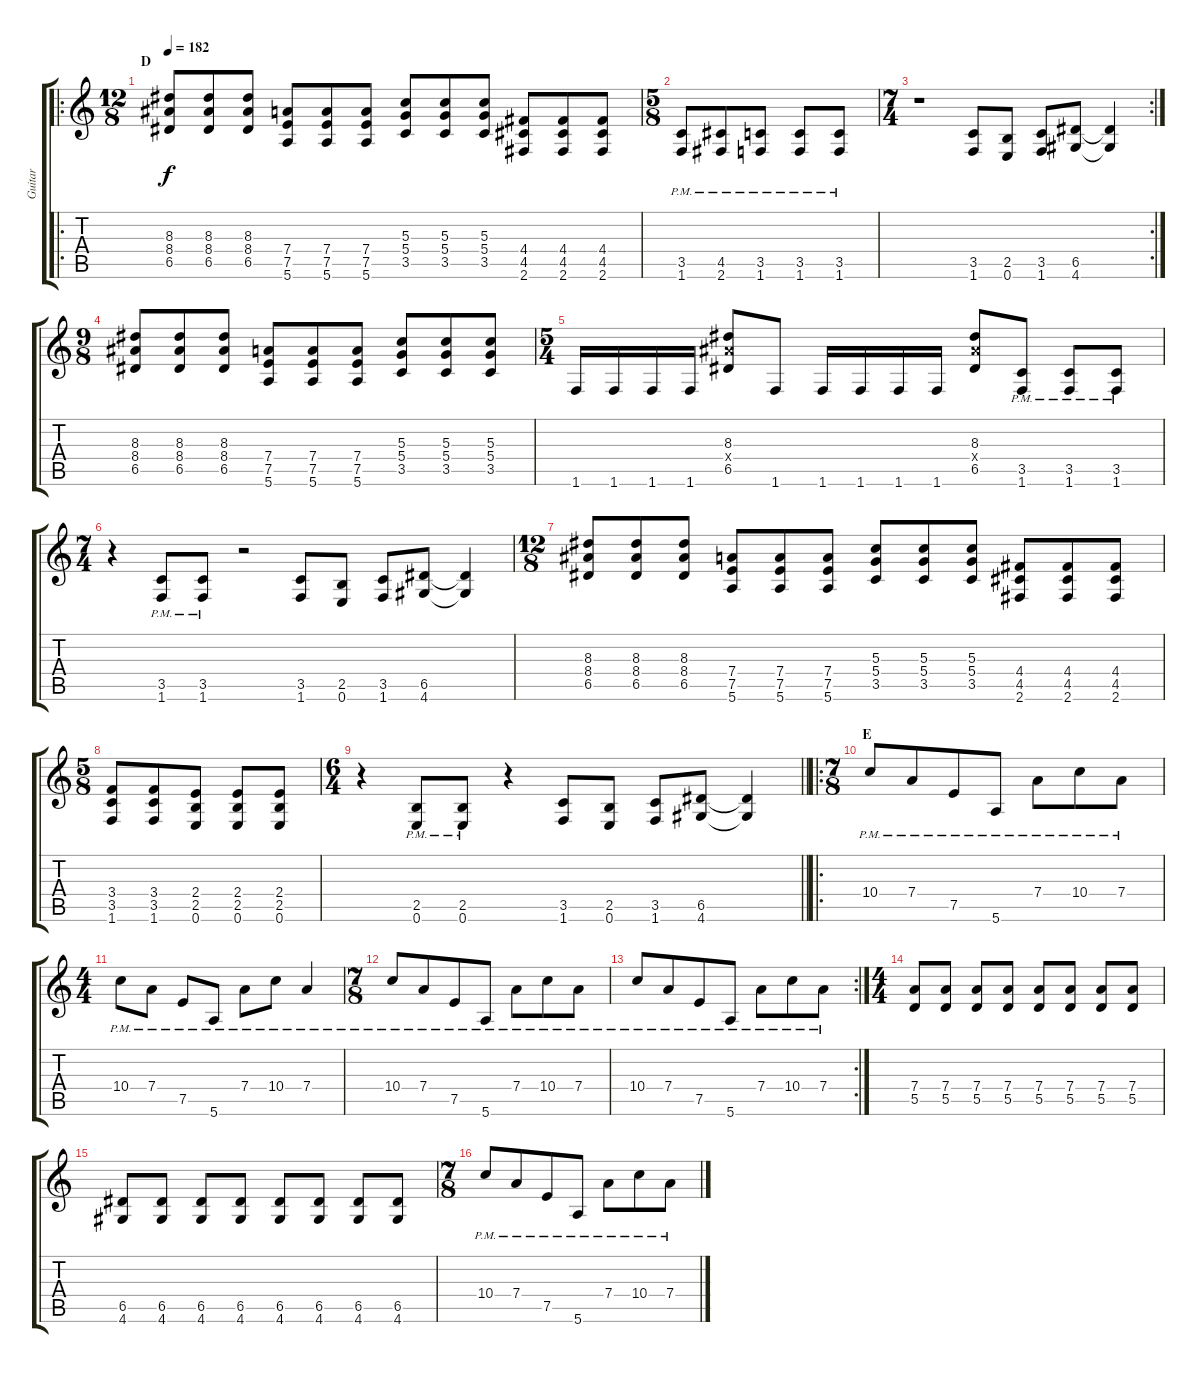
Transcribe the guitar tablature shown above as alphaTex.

\track ("Guitar" "Guitar") {instrument distortionguitar}
\staff {score tabs}
\tuning (E4 B3 G3 D3 A2 E2) {hide}
\ro
\ts (12 8)
\section ("" "D")
\tempo 182
\clef g2
\ks c
(8.3 8.4 6.5).8{dy f} (8.3 8.4 6.5).8 (8.3 8.4 6.5).8 (7.4 7.5 5.6).8 (7.4 7.5 5.6).8 (7.4 7.5 5.6).8 (5.3 5.4 3.5).8 (5.3 5.4 3.5).8 (5.3 5.4 3.5).8 (4.4 4.5 2.6).8 (4.4 4.5 2.6).8 (4.4 4.5 2.6).8 |
\ts (5 8)
(3.5{pm} 1.6{pm}).8 (4.5{pm} 2.6{pm}).8 (3.5{pm} 1.6{pm}).8 (3.5{pm} 1.6{pm}).8 (3.5{pm} 1.6{pm}).8 |
\rc 2
\ts (7 4)
r.1 (3.5 1.6).8 (2.5 0.6).8 (3.5 1.6).8 (6.5 4.6).8 (6.5{t} 4.6{t}).4 |
\ts (9 8)
(8.3 8.4 6.5).8 (8.3 8.4 6.5).8 (8.3 8.4 6.5).8 (7.4 7.5 5.6).8 (7.4 7.5 5.6).8 (7.4 7.5 5.6).8 (5.3 5.4 3.5).8 (5.3 5.4 3.5).8 (5.3 5.4 3.5).8 |
\ts (5 4)
1.6.16 1.6.16 1.6.16 1.6.16 (8.3 8.4{x} 6.5).8 1.6.8 1.6.16 1.6.16 1.6.16 1.6.16 (8.3 8.4{x} 6.5).8 (3.5{pm} 1.6{pm}).8 (3.5{pm} 1.6{pm}).8 (3.5{pm} 1.6{pm}).8 |
\ts (7 4)
r.4 (3.5{pm} 1.6{pm}).8 (3.5{pm} 1.6{pm}).8 r.2 (3.5 1.6).8 (2.5 0.6).8 (3.5 1.6).8 (6.5 4.6).8 (6.5{t} 4.6{t}).4 |
\ts (12 8)
(8.3 8.4 6.5).8 (8.3 8.4 6.5).8 (8.3 8.4 6.5).8 (7.4 7.5 5.6).8 (7.4 7.5 5.6).8 (7.4 7.5 5.6).8 (5.3 5.4 3.5).8 (5.3 5.4 3.5).8 (5.3 5.4 3.5).8 (4.4 4.5 2.6).8 (4.4 4.5 2.6).8 (4.4 4.5 2.6).8 |
\ts (5 8)
(3.4 3.5 1.6).8 (3.4 3.5 1.6).8 (2.4 2.5 0.6).8 (2.4 2.5 0.6).8 (2.4 2.5 0.6).8 |
\ts (6 4)
\barLineRight lightlight
r.4 (2.5{pm} 0.6{pm}).8 (2.5{pm} 0.6{pm}).8 r.4 (3.5 1.6).8 (2.5 0.6).8 (3.5 1.6).8 (6.5 4.6).8 (6.5{t} 4.6{t}).4 |
\ro
\ts (7 8)
\section ("" "E")
10.4{pm}.8{volume 10} 7.4{pm}.8 7.5{pm}.8 5.6{pm}.8 7.4{pm}.8 10.4{pm}.8 7.4{pm}.8 |
\ts (4 4)
10.4{pm}.8 7.4{pm}.8 7.5{pm}.8 5.6{pm}.8 7.4{pm}.8 10.4{pm}.8 7.4{pm}.4 |
\ts (7 8)
10.4{pm}.8 7.4{pm}.8 7.5{pm}.8 5.6{pm}.8 7.4{pm}.8 10.4{pm}.8 7.4{pm}.8 |
\rc 2
10.4{pm}.8 7.4{pm}.8 7.5{pm}.8 5.6{pm}.8 7.4{pm}.8 10.4{pm}.8 7.4{pm}.8 |
\ts (4 4)
(7.4 5.5).8{volume 12} (7.4 5.5).8 (7.4 5.5).8 (7.4 5.5).8 (7.4 5.5).8 (7.4 5.5).8 (7.4 5.5).8 (7.4 5.5).8 |
(6.5 4.6).8 (6.5 4.6).8 (6.5 4.6).8 (6.5 4.6).8 (6.5 4.6).8 (6.5 4.6).8 (6.5 4.6).8 (6.5 4.6).8 |
\ts (7 8)
10.4{pm}.8{volume 10} 7.4{pm}.8 7.5{pm}.8 5.6{pm}.8 7.4{pm}.8 10.4{pm}.8 7.4{pm}.8
